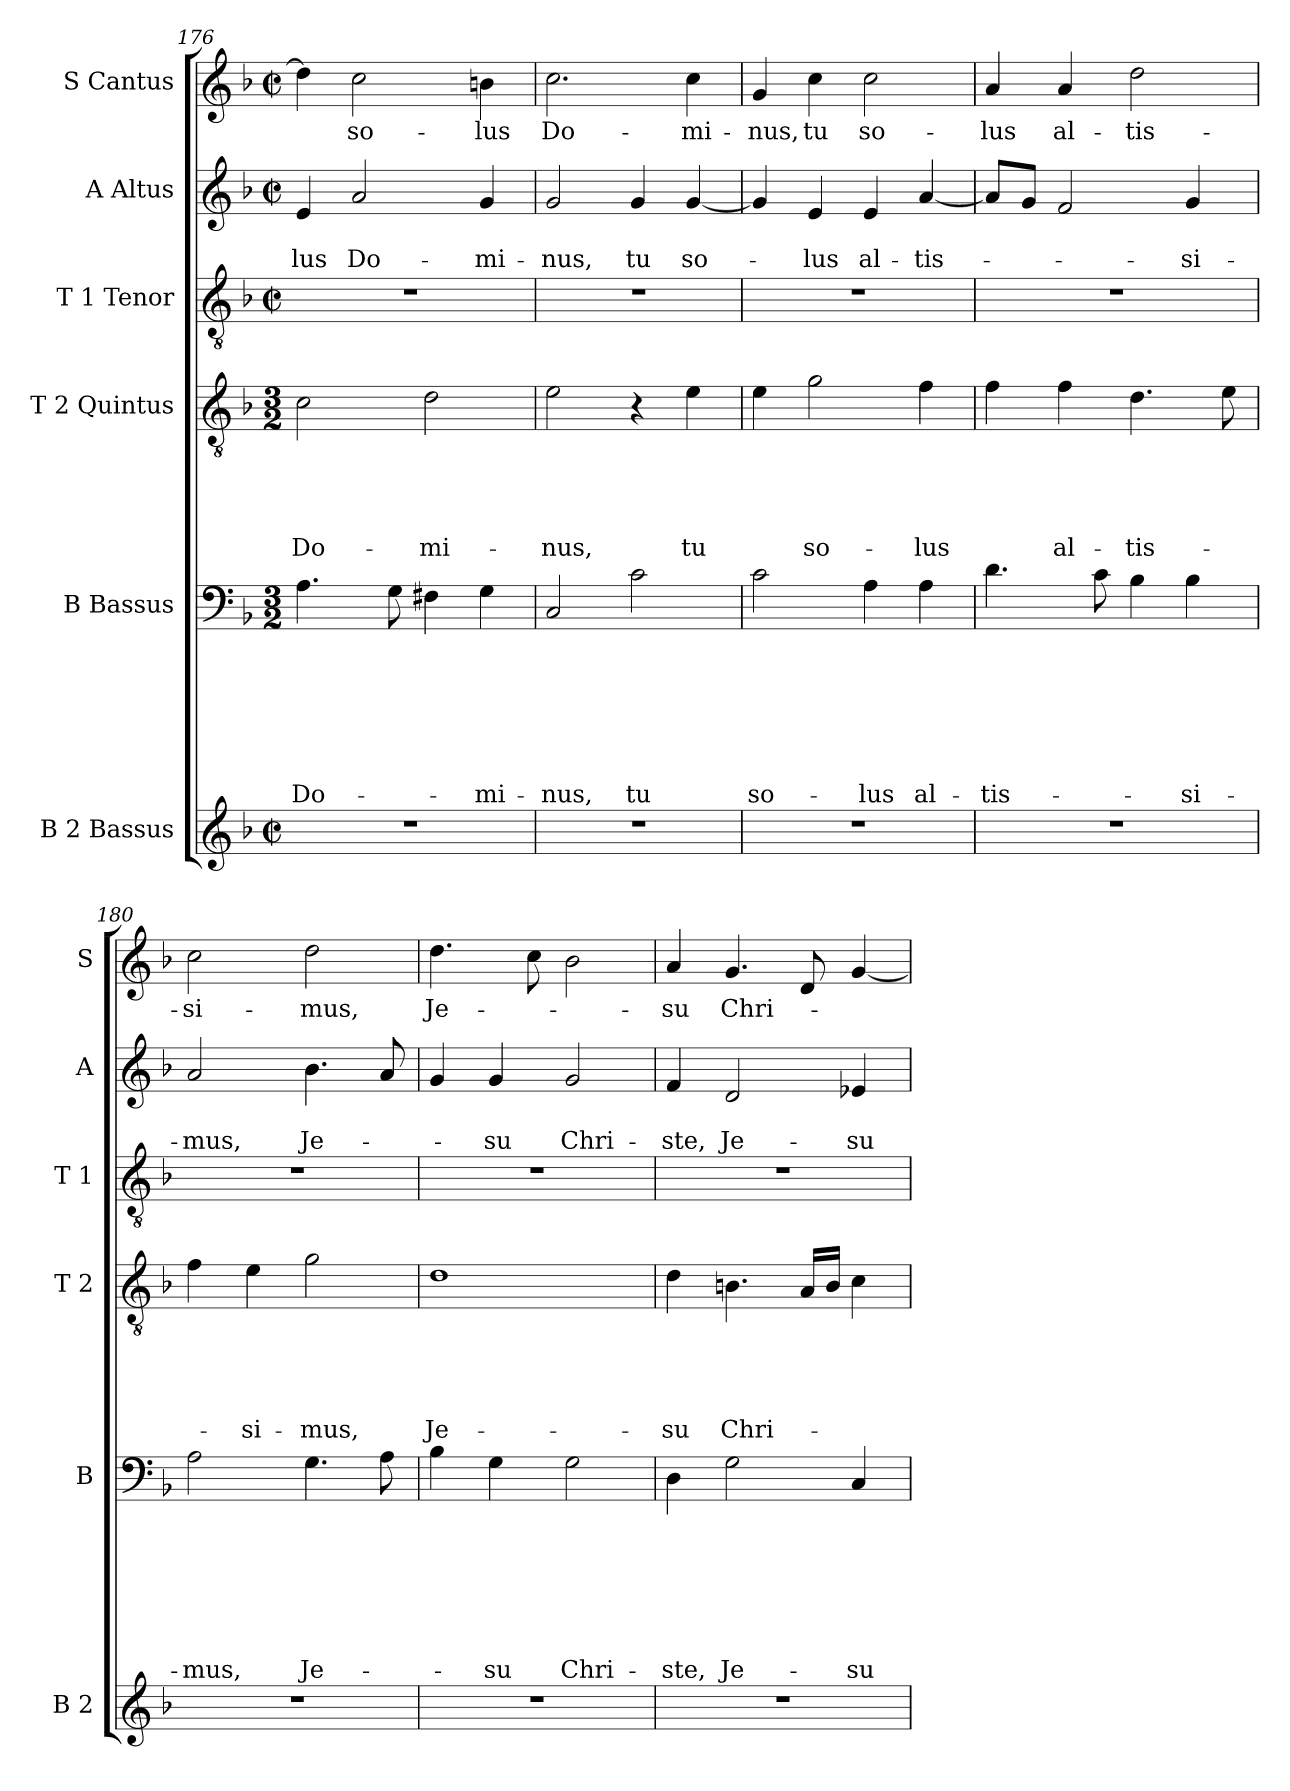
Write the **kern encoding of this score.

**kern	**kern	**text	**text	**text	**text	**text	**text	**text	**kern	**text	**text	**text	**text	**text	**kern	**kern	**text	**text	**kern	**text
*part6	*part5	*part5	*part5	*part5	*part5	*part5	*part5	*part5	*part4	*part4	*part4	*part4	*part4	*part4	*part3	*part2	*part2	*part2	*part1	*part1
*staff6	*staff5	*staff5	*staff5	*staff5	*staff5	*staff5	*staff5	*staff5	*staff4	*staff4	*staff4	*staff4	*staff4	*staff4	*staff3	*staff2	*staff2	*staff2	*staff1	*staff1
*I"B 2 Bassus	*I"B Bassus	*	*	*	*	*	*	*	*I"T 2 Quintus	*	*	*	*	*	*I"T 1 Tenor	*I"A Altus	*	*	*I"S Cantus	*
*I'B 2	*I'B	*	*	*	*	*	*	*	*I'T 2	*	*	*	*	*	*I'T 1	*I'A	*	*	*I'S	*
*clefG2	*clefF4	*	*	*	*	*	*	*	*clefGv2	*	*	*	*	*	*clefGv2	*clefG2	*	*	*clefG2	*
*k[b-]	*k[b-]	*	*	*	*	*	*	*	*k[b-]	*	*	*	*	*	*k[b-]	*k[b-]	*	*	*k[b-]	*
*F:	*F:	*	*	*	*	*	*	*	*F:	*	*	*	*	*	*F:	*F:	*	*	*F:	*
*M2/2	*M3/2	*	*	*	*	*	*	*	*M3/2	*	*	*	*	*	*M2/2	*M2/2	*	*	*M2/2	*
*met(c|)	*	*	*	*	*	*	*	*	*	*	*	*	*	*	*met(c|)	*met(c|)	*	*	*met(c|)	*
=176	=176	=176	=176	=176	=176	=176	=176	=176	=176	=176	=176	=176	=176	=176	=176	=176	=176	=176	=176	=176
!	!	!	!	!	!	!	!	!LO:LY:b	!	!	!	!	!	!LO:LY:b	!	!	!	!LO:LY:b	!	!
1r	4.A\	.	.	.	.	.	.	Do-	2c\	.	.	.	.	Do-	1r	4e/	.	-lus	4dd\]	.
!	!	!	!	!	!	!	!	!	!	!	!	!	!	!	!	!	!	!LO:LY:b	!	!LO:LY:b
.	.	.	.	.	.	.	.	.	.	.	.	.	.	.	.	2a/	.	Do-	2cc\	so-
.	8G\	.	.	.	.	.	.	.	.	.	.	.	.	.	.	.	.	.	.	.
!	!	!	!	!	!	!	!	!	!	!	!	!	!	!LO:LY:b	!	!	!	!	!	!
.	4F#X\	.	.	.	.	.	.	.	2d\	.	.	.	.	-mi-	.	.	.	.	.	.
!	!	!	!	!	!	!	!	!LO:LY:b	!	!	!	!	!	!	!	!	!	!LO:LY:b	!	!LO:LY:b
.	4G\	.	.	.	.	.	.	-mi-	.	.	.	.	.	.	.	4g/	.	-mi-	4bn\	-lus
=177	=177	=177	=177	=177	=177	=177	=177	=177	=177	=177	=177	=177	=177	=177	=177	=177	=177	=177	=177	=177
!	!	!	!	!	!	!	!	!LO:LY:b	!	!	!	!	!	!LO:LY:b	!	!	!	!LO:LY:b	!	!LO:LY:b
1r	2C/	.	.	.	.	.	.	-nus,	2e\	.	.	.	.	-nus,	1r	2g/	.	-nus,	2.cc\	Do-
!	!	!	!	!	!	!	!	!LO:LY:b	!	!	!	!	!	!	!	!	!	!LO:LY:b	!	!
.	2c\	.	.	.	.	.	.	tu	4r	.	.	.	.	.	.	4g/	.	tu	.	.
!	!	!	!	!	!	!	!	!	!	!	!	!	!	!LO:LY:b	!	!	!	!LO:LY:b	!	!LO:LY:b
.	.	.	.	.	.	.	.	.	4e\	.	.	.	.	tu	.	[<4g/	.	so-	4cc\	-mi-
=178	=178	=178	=178	=178	=178	=178	=178	=178	=178	=178	=178	=178	=178	=178	=178	=178	=178	=178	=178	=178
!	!	!	!	!	!	!	!	!LO:LY:b	!	!	!	!	!	!	!	!	!	!	!	!LO:LY:b
1r	2c\	.	.	.	.	.	.	so-	4e\	.	.	.	.	.	1r	4g/]	.	.	4g/	-nus,
!	!	!	!	!	!	!	!	!	!	!	!	!	!	!LO:LY:b	!	!	!	!LO:LY:b	!	!LO:LY:b
.	.	.	.	.	.	.	.	.	2g\	.	.	.	.	so-	.	4e/	.	-lus	4cc\	tu
!	!	!	!	!	!	!	!	!LO:LY:b	!	!	!	!	!	!	!	!	!	!LO:LY:b	!	!LO:LY:b
.	4A\	.	.	.	.	.	.	-lus	.	.	.	.	.	.	.	4e/	.	al-	2cc\	so-
!	!	!	!	!	!	!	!	!LO:LY:b	!	!	!	!	!	!LO:LY:b	!	!	!	!LO:LY:b	!	!
.	4A\	.	.	.	.	.	.	al-	4f\	.	.	.	.	-lus	.	[<4a/	.	-tis-	.	.
=179	=179	=179	=179	=179	=179	=179	=179	=179	=179	=179	=179	=179	=179	=179	=179	=179	=179	=179	=179	=179
!	!	!	!	!	!	!	!	!LO:LY:b	!	!	!	!	!	!	!	!	!	!	!	!LO:LY:b
1r	4.d\	.	.	.	.	.	.	-tis-	4f\	.	.	.	.	.	1r	8a/L]	.	.	4a/	-lus
.	.	.	.	.	.	.	.	.	.	.	.	.	.	.	.	8g/J	.	.	.	.
!	!	!	!	!	!	!	!	!	!	!	!	!	!	!LO:LY:b	!	!	!	!	!	!LO:LY:b
.	.	.	.	.	.	.	.	.	4f\	.	.	.	.	al-	.	2f/	.	.	4a/	al-
.	8c\	.	.	.	.	.	.	.	.	.	.	.	.	.	.	.	.	.	.	.
!	!	!	!	!	!	!	!	!	!	!	!	!	!	!LO:LY:b	!	!	!	!	!	!LO:LY:b
.	4B-\	.	.	.	.	.	.	.	4.d\	.	.	.	.	-tis-	.	.	.	.	2dd\	-tis-
!	!	!	!	!	!	!	!	!LO:LY:b	!	!	!	!	!	!	!	!	!	!LO:LY:b	!	!
.	4B-\	.	.	.	.	.	.	-si-	.	.	.	.	.	.	.	4g/	.	-si-	.	.
.	.	.	.	.	.	.	.	.	8e\	.	.	.	.	.	.	.	.	.	.	.
!!LO:LB:g=z
=180	=180	=180	=180	=180	=180	=180	=180	=180	=180	=180	=180	=180	=180	=180	=180	=180	=180	=180	=180	=180
!	!	!	!	!	!	!	!	!LO:LY:b	!	!	!	!	!	!	!	!	!	!LO:LY:b	!	!LO:LY:b
1r	2A\	.	.	.	.	.	.	-mus,	4f\	.	.	.	.	.	1r	2a/	.	-mus,	2cc\	-si-
!	!	!	!	!	!	!	!	!	!	!	!	!	!	!LO:LY:b	!	!	!	!	!	!
.	.	.	.	.	.	.	.	.	4e\	.	.	.	.	-si-	.	.	.	.	.	.
!	!	!	!	!	!	!	!	!LO:LY:b	!	!	!	!	!	!LO:LY:b	!	!	!	!LO:LY:b	!	!LO:LY:b
.	4.G\	.	.	.	.	.	.	Je-	2g\	.	.	.	.	-mus,	.	4.b-\	.	Je-	2dd\	-mus,
.	8A\	.	.	.	.	.	.	.	.	.	.	.	.	.	.	8a/	.	.	.	.
=181	=181	=181	=181	=181	=181	=181	=181	=181	=181	=181	=181	=181	=181	=181	=181	=181	=181	=181	=181	=181
!	!	!	!	!	!	!	!	!	!	!	!	!	!	!LO:LY:b	!	!	!	!	!	!LO:LY:b
1r	4B-\	.	.	.	.	.	.	.	1d	.	.	.	.	Je-	1r	4g/	.	.	4.dd\	Je-
!	!	!	!	!	!	!	!	!LO:LY:b	!	!	!	!	!	!	!	!	!	!LO:LY:b	!	!
.	4G\	.	.	.	.	.	.	-su	.	.	.	.	.	.	.	4g/	.	-su	.	.
.	.	.	.	.	.	.	.	.	.	.	.	.	.	.	.	.	.	.	8cc\	.
!	!	!	!	!	!	!	!	!LO:LY:b	!	!	!	!	!	!	!	!	!	!LO:LY:b	!	!
.	2G\	.	.	.	.	.	.	Chri-	.	.	.	.	.	.	.	2g/	.	Chri-	2b-\	.
=182	=182	=182	=182	=182	=182	=182	=182	=182	=182	=182	=182	=182	=182	=182	=182	=182	=182	=182	=182	=182
!	!	!	!	!	!	!	!	!LO:LY:b	!	!	!	!	!	!LO:LY:b	!	!	!	!LO:LY:b	!	!LO:LY:b
1r	4D\	.	.	.	.	.	.	-ste,	4d\	.	.	.	.	-su	1r	4f/	.	-ste,	4a/	-su
!	!	!	!	!	!	!	!	!LO:LY:b	!	!	!	!	!	!LO:LY:b	!	!	!	!LO:LY:b	!	!LO:LY:b
.	2G\	.	.	.	.	.	.	Je-	4.Bn\	.	.	.	.	Chri-	.	2d/	.	Je-	4.g/	Chri-
.	.	.	.	.	.	.	.	.	16A/LL	.	.	.	.	.	.	.	.	.	8d/	.
.	.	.	.	.	.	.	.	.	16B/JJ	.	.	.	.	.	.	.	.	.	.	.
!	!	!	!	!	!	!	!	!LO:LY:b	!	!	!	!	!	!	!	!	!	!LO:LY:b	!	!
.	4C/	.	.	.	.	.	.	-su	4c\	.	.	.	.	.	.	4e-X/	.	-su	[<4g/	.
=	=	=	=	=	=	=	=	=	=	=	=	=	=	=	=	=	=	=	=	=
*-	*-	*-	*-	*-	*-	*-	*-	*-	*-	*-	*-	*-	*-	*-	*-	*-	*-	*-	*-	*-
